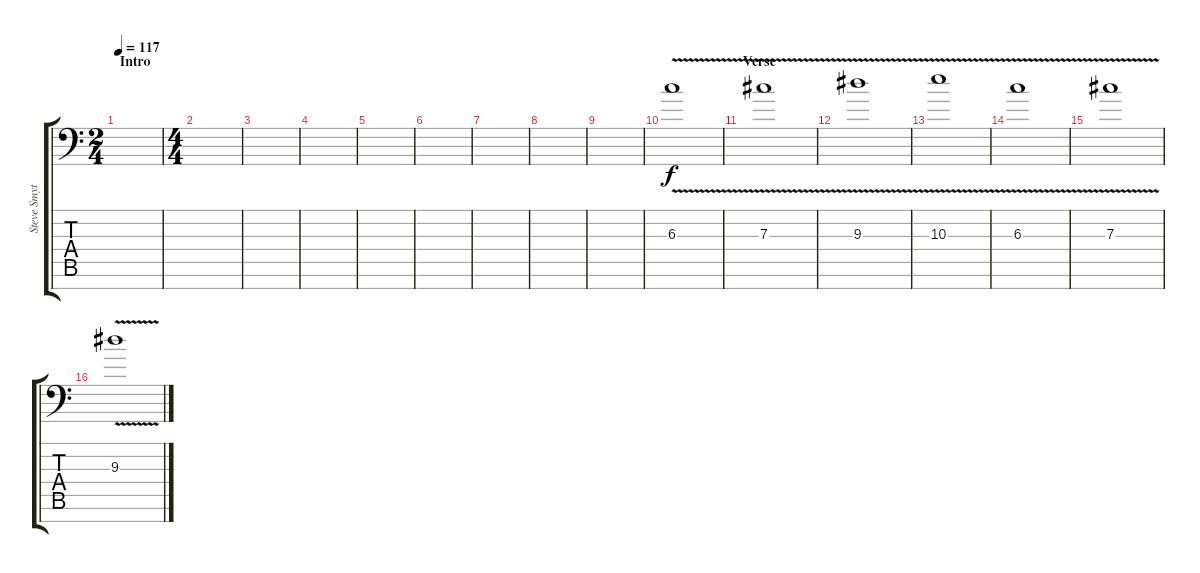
\track ("Steve Smyth Lead" "Steve Smyt") {instrument distortionguitar}
\staff {score tabs}
\tuning (Eb4 Bb3 Gb3 Db3 Ab2 Db2 Ab1) {hide}
\ts (2 4)
\section ("" "Intro")
\tempo 117
\clef f4
\ks c
|
\ts (4 4)
|
|
|
|
|
|
|
|
6.3{v}.1{instrument acousticguitarsteel} |
\section ("" "Verse")
7.3{v}.1 |
9.3{v}.1 |
10.3{v}.1 |
6.3{v}.1{instrument acousticguitarsteel} |
7.3{v}.1 |
9.3{v}.1
